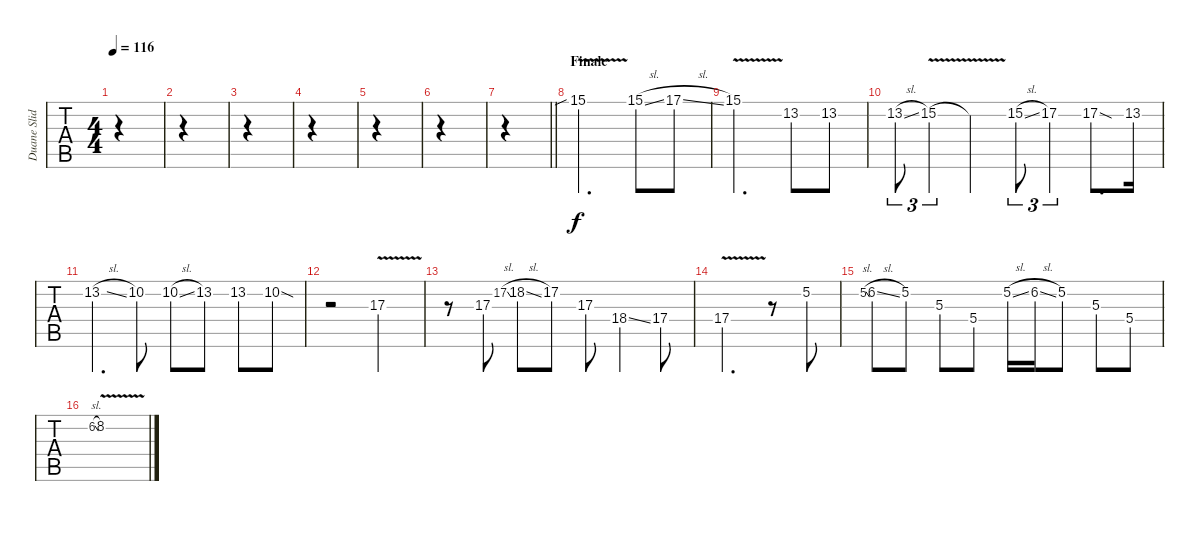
\track ("Duane Slide (Tr. 5B)" "Duane Slid") {instrument overdrivenguitar}
\staff {tabs}
\tuning (E4 B3 G3 D3 A2 E2) {hide}
\ts (4 4)
\tempo 116
\clef g2
\ks c
|
|
|
|
|
|
\barLineRight lightlight
|
\section ("" "Finale")
15.1{v sib}.2{d} 15.1{sl}.8 17.1{sl}.8 |
15.1{v}.2{d} 13.2.8 13.2.8 |
13.2{sl}.8{tu (3 2)} 15.2{v}.4{tu (3 2)} 15.2{t}.4 15.2{sl}.8{tu (3 2)} 17.2.4{tu (3 2)} 17.2{sod}.8{d} 13.2.16 |
13.2{sl}.4{d} 10.2.8 10.2{sl}.8 13.2.8 13.2.8 10.2{sod}.8 |
r.2 17.3{v}.2 |
r.8 17.3.8 17.2{sl}.8{gr onbeat} 18.2{sl}.8 17.2.8 17.3.8 18.4{ss}.4 17.4.8 |
17.4{v}.2{d} r.8 5.2.8 |
5.2{sl}.8{gr onbeat} 6.2{sl}.8 5.2.8 5.3.8 5.4.8 5.2{sl}.16 6.2{sl}.16 5.2.8 5.3.8 5.4.8 |
6.2{sl}.8{gr onbeat} 8.2{v}.1
